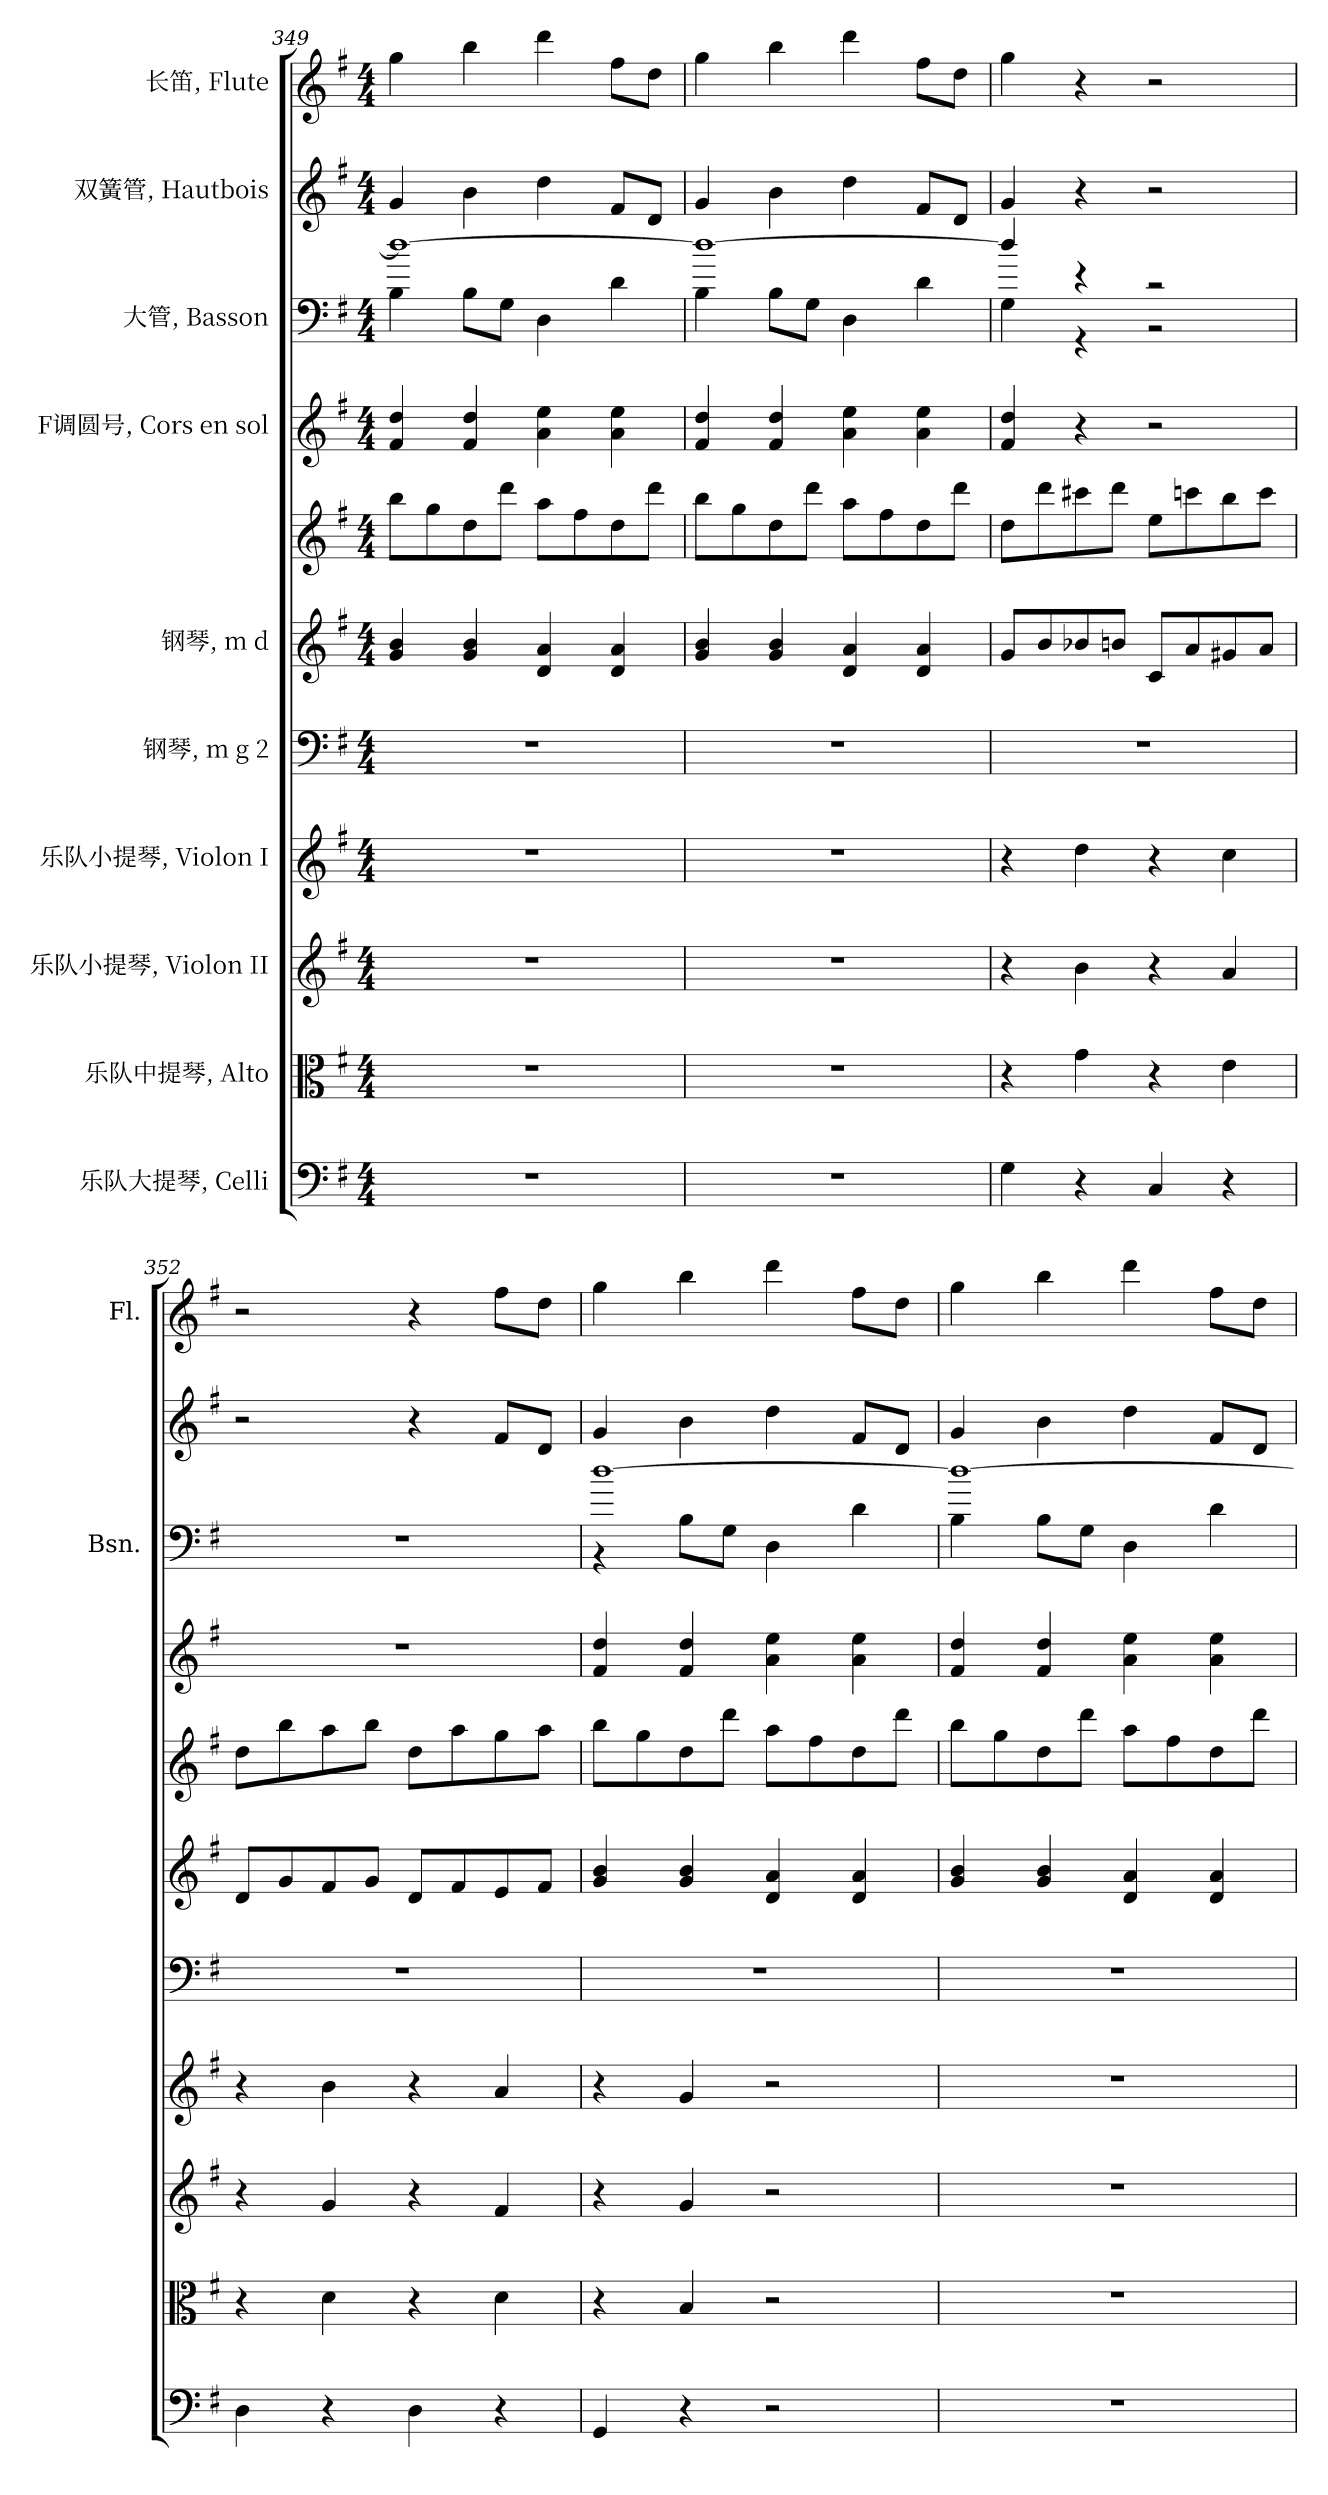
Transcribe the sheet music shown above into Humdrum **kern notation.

**kern	**kern	**kern	**kern	**kern	**kern	**kern	**kern	**kern	**kern	**kern
*part10	*part9	*part8	*part7	*part6	*part5	*part5	*part4	*part3	*part2	*part1
*staff11	*staff10	*staff9	*staff8	*staff7	*staff6	*staff5	*staff4	*staff3	*staff2	*staff1
*I"乐队大提琴, Celli	*I"乐队中提琴, Alto	*I"乐队小提琴, Violon II	*I"乐队小提琴, Violon I	*I"钢琴, m g 2	*I"钢琴, m d	*	*I"F调圆号, Cors en sol	*I"大管, Basson	*I"双簧管, Hautbois	*I"长笛, Flute
*	*	*	*	*	*	*	*	*I'Bsn.	*	*I'Fl.
*clefF4	*clefC3	*clefG2	*clefG2	*clefF4	*clefG2	*clefG2	*clefG2	*clefF4	*clefG2	*clefG2
*	*	*	*	*	*	*	*ITrd4c7	*	*	*
*k[f#]	*k[f#]	*k[f#]	*k[f#]	*k[f#]	*k[f#]	*k[f#]	*k[]	*k[f#]	*k[f#]	*k[f#]
*M4/4	*M4/4	*M4/4	*M4/4	*M4/4	*M4/4	*M4/4	*M4/4	*M4/4	*M4/4	*M4/4
=349	=349	=349	=349	=349	=349	=349	=349	=349	=349	=349
*	*	*	*	*	*	*	*	*^	*	*
1r	1r	1r	1r	1r	4g/ 4b/	8bb\L	4B/ 4g/	1dd_	4B\	4g/	4gg\
.	.	.	.	.	.	8gg\	.	.	.	.	.
.	.	.	.	.	4g/ 4b/	8dd\	4B/ 4g/	.	8B\L	4b\	4bb\
.	.	.	.	.	.	8ddd\J	.	.	8G\J	.	.
.	.	.	.	.	4d/ 4a/	8aa\L	4d\ 4a\	.	4D\	4dd\	4ddd\
.	.	.	.	.	.	8ff#\	.	.	.	.	.
.	.	.	.	.	4d/ 4a/	8dd\	4d\ 4a\	.	4d\	8f#/L	8ff#\L
.	.	.	.	.	.	8ddd\J	.	.	.	8d/J	8dd\J
!!LO:PB:g=z
=350	=350	=350	=350	=350	=350	=350	=350	=350	=350	=350	=350
1r	1r	1r	1r	1r	4g/ 4b/	8bb\L	4B/ 4g/	1dd_	4B\	4g/	4gg\
.	.	.	.	.	.	8gg\	.	.	.	.	.
.	.	.	.	.	4g/ 4b/	8dd\	4B/ 4g/	.	8B\L	4b\	4bb\
.	.	.	.	.	.	8ddd\J	.	.	8G\J	.	.
.	.	.	.	.	4d/ 4a/	8aa\L	4d\ 4a\	.	4D\	4dd\	4ddd\
.	.	.	.	.	.	8ff#\	.	.	.	.	.
.	.	.	.	.	4d/ 4a/	8dd\	4d\ 4a\	.	4d\	8f#/L	8ff#\L
.	.	.	.	.	.	8ddd\J	.	.	.	8d/J	8dd\J
=351	=351	=351	=351	=351	=351	=351	=351	=351	=351	=351	=351
4G\	4r	4r	4r	1r	8g/L	8dd\L	4B/ 4g/	4dd/]	4G\	4g/	4gg\
.	.	.	.	.	8b/	8ddd\	.	.	.	.	.
4r	4g\	4b\	4dd\	.	8b-X/	8ccc#X\	4r	4r	4r	4r	4r
.	.	.	.	.	8bn/J	8ddd\J	.	.	.	.	.
4C/	4r	4r	4r	.	8c/L	8ee\L	2r	2r	2r	2r	2r
.	.	.	.	.	8a/	8cccn\	.	.	.	.	.
4r	4e\	4a/	4cc\	.	8g#X/	8bb\	.	.	.	.	.
.	.	.	.	.	8a/J	8ccc\J	.	.	.	.	.
*	*	*	*	*	*	*	*	*v	*v	*	*
=352	=352	=352	=352	=352	=352	=352	=352	=352	=352	=352
4D\	4r	4r	4r	1r	8d/L	8dd\L	1r	1r	2r	2r
.	.	.	.	.	8g/	8bb\	.	.	.	.
4r	4d\	4g/	4b\	.	8f#/	8aa\	.	.	.	.
.	.	.	.	.	8g/J	8bb\J	.	.	.	.
4D\	4r	4r	4r	.	8d/L	8dd\L	.	.	4r	4r
.	.	.	.	.	8f#/	8aa\	.	.	.	.
4r	4d\	4f#/	4a/	.	8e/	8gg\	.	.	8f#/L	8ff#\L
.	.	.	.	.	8f#/J	8aa\J	.	.	8d/J	8dd\J
=353	=353	=353	=353	=353	=353	=353	=353	=353	=353	=353
*	*	*	*	*	*	*	*	*^	*	*
4GG/	4r	4r	4r	1r	4g/ 4b/	8bb\L	4B/ 4g/	[1dd	4r	4g/	4gg\
.	.	.	.	.	.	8gg\	.	.	.	.	.
4r	4B/	4g/	4g/	.	4g/ 4b/	8dd\	4B/ 4g/	.	8B\L	4b\	4bb\
.	.	.	.	.	.	8ddd\J	.	.	8G\J	.	.
2r	2r	2r	2r	.	4d/ 4a/	8aa\L	4d\ 4a\	.	4D\	4dd\	4ddd\
.	.	.	.	.	.	8ff#\	.	.	.	.	.
.	.	.	.	.	4d/ 4a/	8dd\	4d\ 4a\	.	4d\	8f#/L	8ff#\L
.	.	.	.	.	.	8ddd\J	.	.	.	8d/J	8dd\J
!!LO:PB:g=z
=354	=354	=354	=354	=354	=354	=354	=354	=354	=354	=354	=354
1r	1r	1r	1r	1r	4g/ 4b/	8bb\L	4B/ 4g/	1dd_	4B\	4g/	4gg\
.	.	.	.	.	.	8gg\	.	.	.	.	.
.	.	.	.	.	4g/ 4b/	8dd\	4B/ 4g/	.	8B\L	4b\	4bb\
.	.	.	.	.	.	8ddd\J	.	.	8G\J	.	.
.	.	.	.	.	4d/ 4a/	8aa\L	4d\ 4a\	.	4D\	4dd\	4ddd\
.	.	.	.	.	.	8ff#\	.	.	.	.	.
.	.	.	.	.	4d/ 4a/	8dd\	4d\ 4a\	.	4d\	8f#/L	8ff#\L
.	.	.	.	.	.	8ddd\J	.	.	.	8d/J	8dd\J
*	*	*	*	*	*	*	*	*v	*v	*	*
=	=	=	=	=	=	=	=	=	=	=
*-	*-	*-	*-	*-	*-	*-	*-	*-	*-	*-
